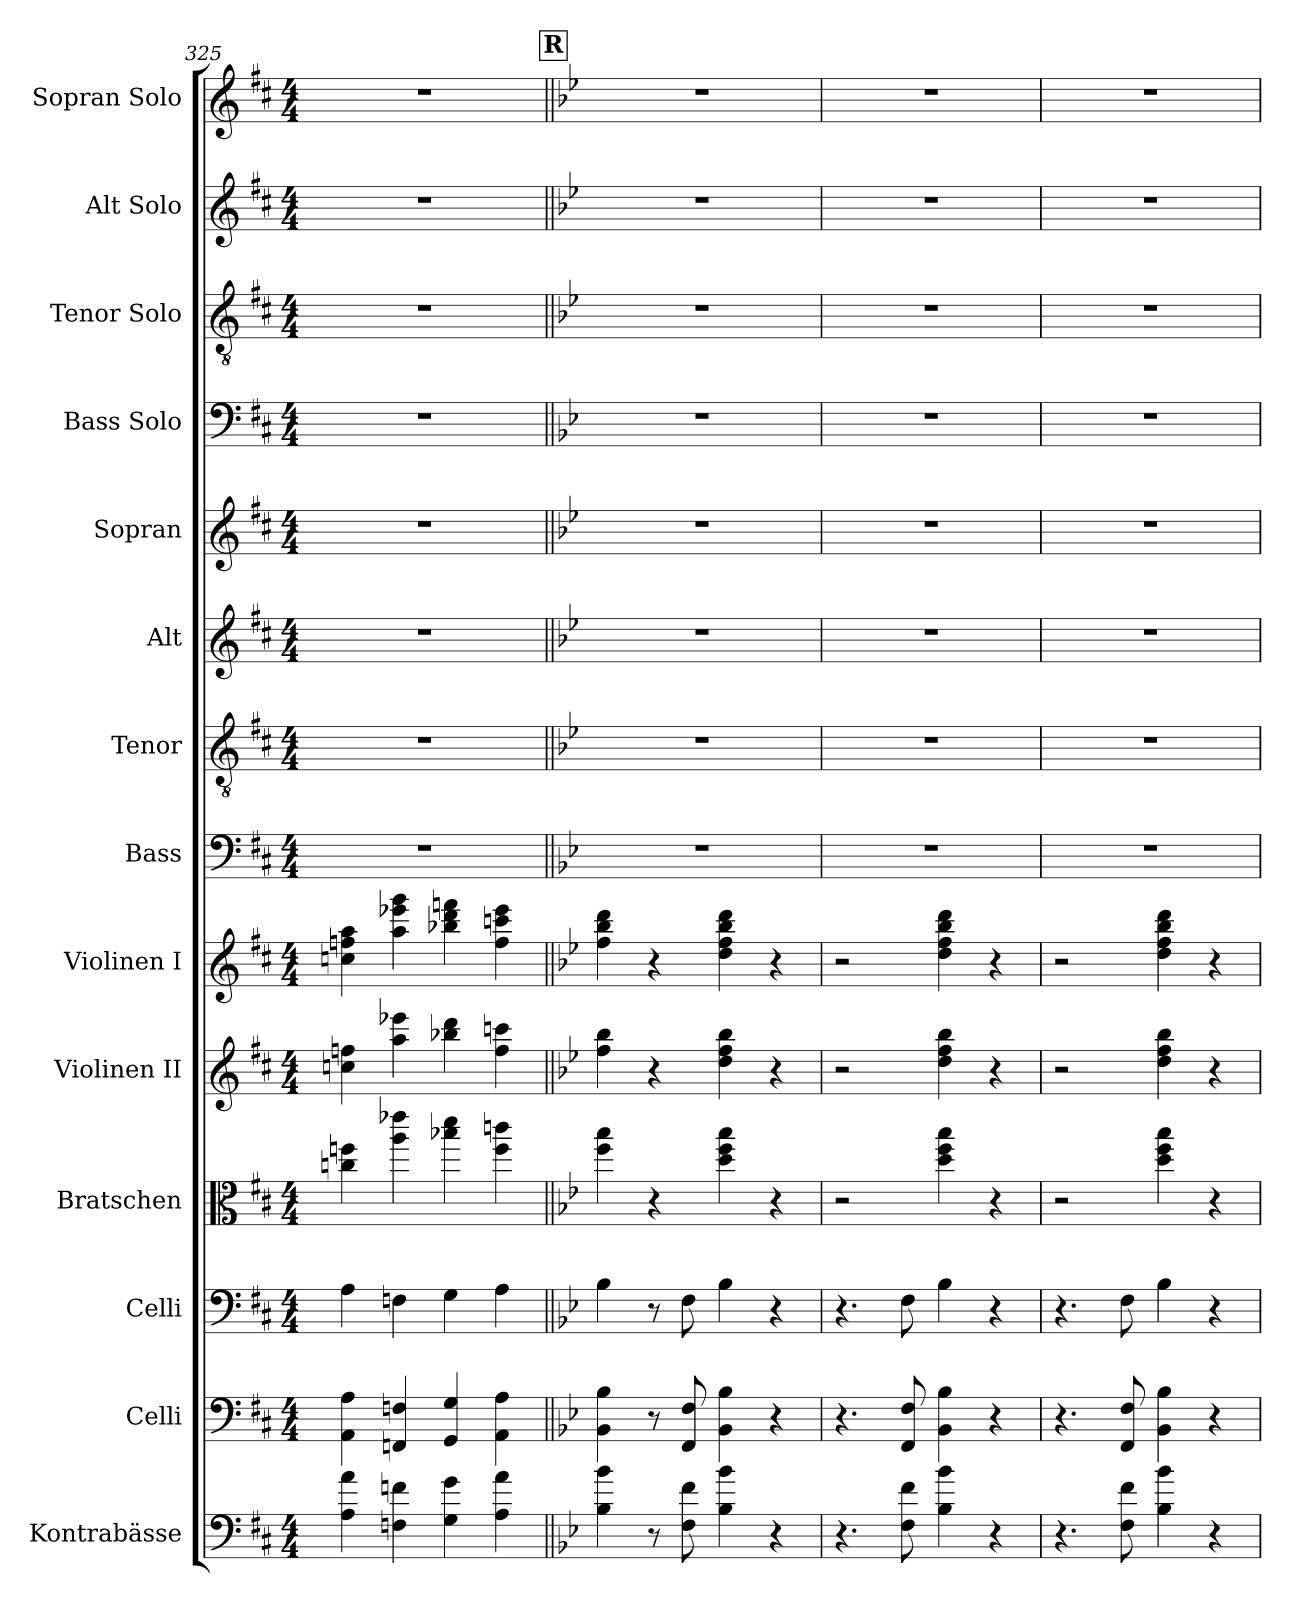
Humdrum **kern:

**kern	**kern	**kern	**kern	**kern	**kern	**kern	**kern	**kern	**kern	**kern	**kern	**kern	**kern
*part14	*part13	*part12	*part11	*part10	*part9	*part8	*part7	*part6	*part5	*part4	*part3	*part2	*part1
*staff14	*staff13	*staff12	*staff11	*staff10	*staff9	*staff8	*staff7	*staff6	*staff5	*staff4	*staff3	*staff2	*staff1
*I"Kontrabässe	*I"Celli	*I"Celli	*I"Bratschen	*I"Violinen II	*I"Violinen I	*I"Bass	*I"Tenor	*I"Alt	*I"Sopran	*I"Bass Solo	*I"Tenor Solo	*I"Alt Solo	*I"Sopran Solo
*	*I'Cl.	*	*	*	*I'Vl.	*I'B.	*I'T.	*I'A.	*I'S.	*I'B.S.	*I'T.S.	*I'A.S.	*I'S.S.
*clefF4	*clefF4	*clefF4	*clefC3	*clefG2	*clefG2	*clefF4	*clefGv2	*clefG2	*clefG2	*clefF4	*clefGv2	*clefG2	*clefG2
*ITrd7c12	*	*	*	*	*	*	*	*	*	*	*	*	*
*k[f#c#]	*k[f#c#]	*k[f#c#]	*k[f#c#]	*k[f#c#]	*k[f#c#]	*k[f#c#]	*k[f#c#]	*k[f#c#]	*k[f#c#]	*k[f#c#]	*k[f#c#]	*k[f#c#]	*k[f#c#]
*	*D:	*D:	*D:	*D:	*D:	*D:	*D:	*D:	*D:	*D:	*D:	*D:	*D:
*M4/4	*M4/4	*M4/4	*M4/4	*M4/4	*M4/4	*M4/4	*M4/4	*M4/4	*M4/4	*M4/4	*M4/4	*M4/4	*M4/4
=325	=325	=325	=325	=325	=325	=325	=325	=325	=325	=325	=325	=325	=325
4AA\ 4A\	4AA\ 4A\	4A\	4ccn\ 4ffn\	4ccn\ 4ffn\	4ccn\ 4ffn\ 4aa\	1r	1r	1r	1r	1r	1r	1r	1r
4FFn\ 4Fn\	4FFn/ 4Fn/	4Fn\	4aa\ 4eee-X\	4aa\ 4eee-X\	4aa\ 4eee-X\ 4ggg\	.	.	.	.	.	.	.	.
4GG\ 4G\	4GG/ 4G/	4G\	4bb-X\ 4ddd\	4bb-X\ 4ddd\	4bb-X\ 4ddd\ 4fffn\	.	.	.	.	.	.	.	.
4AA\ 4A\	4AA\ 4A\	4A\	4ff\ 4cccn\	4ff\ 4cccn\	4ff\ 4cccn\ 4eee-\	.	.	.	.	.	.	.	.
!!LO:REH:place=s1:a:fs=14:t=R
=326||	=326||	=326||	=326||	=326||	=326||	=326||	=326||	=326||	=326||	=326||	=326||	=326||	=326||
*k[b-e-]	*k[b-e-]	*k[b-e-]	*k[b-e-]	*k[b-e-]	*k[b-e-]	*k[b-e-]	*k[b-e-]	*k[b-e-]	*k[b-e-]	*k[b-e-]	*k[b-e-]	*k[b-e-]	*k[b-e-]
*	*B-:	*B-:	*B-:	*B-:	*B-:	*B-:	*B-:	*B-:	*B-:	*B-:	*B-:	*B-:	*B-:
4BB-\ 4B-\	4BB-\ 4B-\	4B-\	4ff\ 4bb-\	4ff\ 4bb-\	4ff\ 4bb-\ 4ddd\	1r	1r	1r	1r	1r	1r	1r	1r
8r	8r	8r	4r	4r	4r	.	.	.	.	.	.	.	.
8FF\ 8F\	8FF/ 8F/	8F\	.	.	.	.	.	.	.	.	.	.	.
4BB-\ 4B-\	4BB-\ 4B-\	4B-\	4dd\ 4ff\ 4bb-\	4dd\ 4ff\ 4bb-\	4dd\ 4ff\ 4bb-\ 4ddd\	.	.	.	.	.	.	.	.
4r	4r	4r	4r	4r	4r	.	.	.	.	.	.	.	.
=327	=327	=327	=327	=327	=327	=327	=327	=327	=327	=327	=327	=327	=327
4.r	4.r	4.r	2r	2r	2r	1r	1r	1r	1r	1r	1r	1r	1r
8FF\ 8F\	8FF/ 8F/	8F\	.	.	.	.	.	.	.	.	.	.	.
4BB-\ 4B-\	4BB-\ 4B-\	4B-\	4dd\ 4ff\ 4bb-\	4dd\ 4ff\ 4bb-\	4dd\ 4ff\ 4bb-\ 4ddd\	.	.	.	.	.	.	.	.
4r	4r	4r	4r	4r	4r	.	.	.	.	.	.	.	.
=328	=328	=328	=328	=328	=328	=328	=328	=328	=328	=328	=328	=328	=328
4.r	4.r	4.r	2r	2r	2r	1r	1r	1r	1r	1r	1r	1r	1r
8FF\ 8F\	8FF/ 8F/	8F\	.	.	.	.	.	.	.	.	.	.	.
4BB-\ 4B-\	4BB-\ 4B-\	4B-\	4dd\ 4ff\ 4bb-\	4dd\ 4ff\ 4bb-\	4dd\ 4ff\ 4bb-\ 4ddd\	.	.	.	.	.	.	.	.
4r	4r	4r	4r	4r	4r	.	.	.	.	.	.	.	.
=	=	=	=	=	=	=	=	=	=	=	=	=	=
*-	*-	*-	*-	*-	*-	*-	*-	*-	*-	*-	*-	*-	*-
